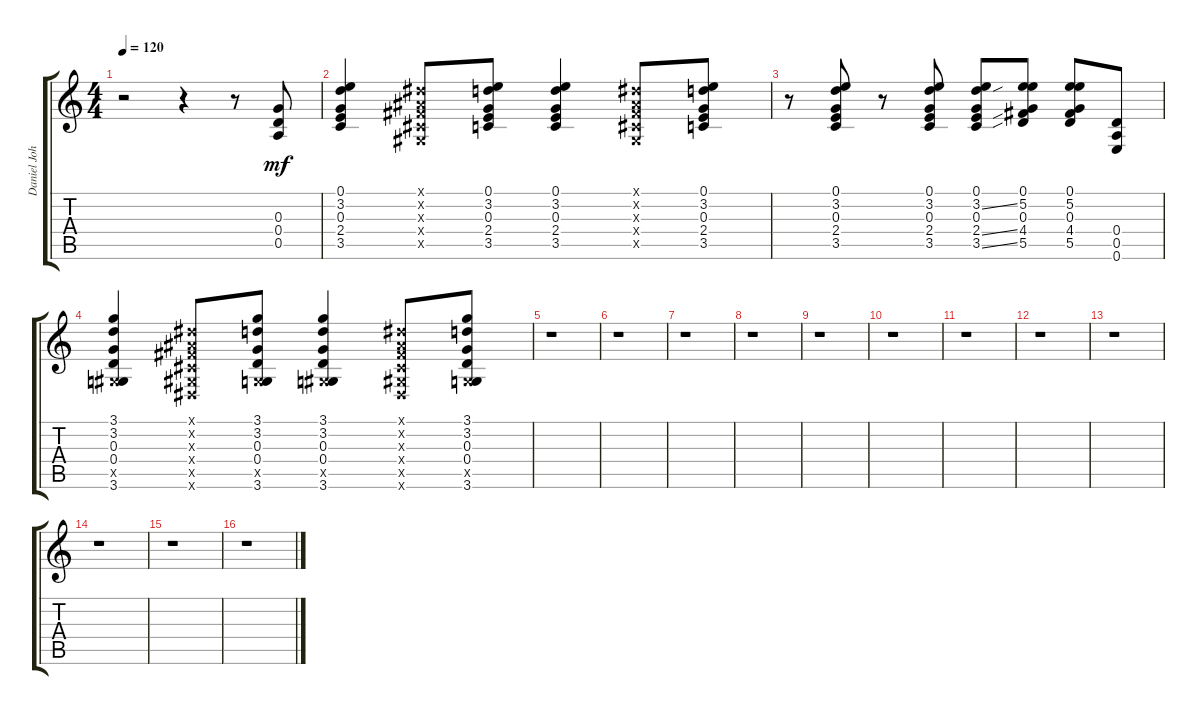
\track ("Daniel Johns (Gtr 1)" "Daniel Joh") {instrument electricguitarclean}
\staff {score tabs}
\tuning (E4 B3 G3 D3 A2 E2) {hide}
\ts (4 4)
\tempo 120
\clef g2
\ks c
r.2{dy mf instrument electricguitarclean} r.4 r.8 (0.3 0.4 0.5).8 |
(0.1 3.2 0.3 2.4 3.5).4 (-1.1{x} -1.2{x} -1.3{x} -1.4{x} -1.5{x}).8 (0.1 3.2 0.3 2.4 3.5).8 (0.1 3.2 0.3 2.4 3.5).4 (-1.1{x} -1.2{x} -1.3{x} -1.4{x} -1.5{x}).8 (0.1 3.2 0.3 2.4 3.5).8 |
r.8 (0.1 3.2 0.3 2.4 3.5).8 r.8 (0.1 3.2 0.3 2.4 3.5).8 (0.1 3.2{ss} 0.3 2.4{ss} 3.5{ss}).8 (0.1 5.2 0.3 4.4 5.5).8 (0.1 5.2 0.3 4.4 5.5).8 (0.4 0.5 0.6).8 |
(3.1 3.2 0.3 0.4 -1.5{x} 3.6).4 (-1.1{x} -1.2{x} -1.3{x} -1.4{x} -1.5{x} -1.6{x}).8 (3.1 3.2 0.3 0.4 -1.5{x} 3.6).8 (3.1 3.2 0.3 0.4 -1.5{x} 3.6).4 (-1.1{x} -1.2{x} -1.3{x} -1.4{x} -1.5{x} -1.6{x}).8 (3.1 3.2 0.3 0.4 -1.5{x} 3.6).8 |
r.1 |
r.1 |
r.1 |
r.1 |
r.1 |
r.1 |
r.1 |
r.1 |
r.1 |
r.1 |
r.1 |
r.1
